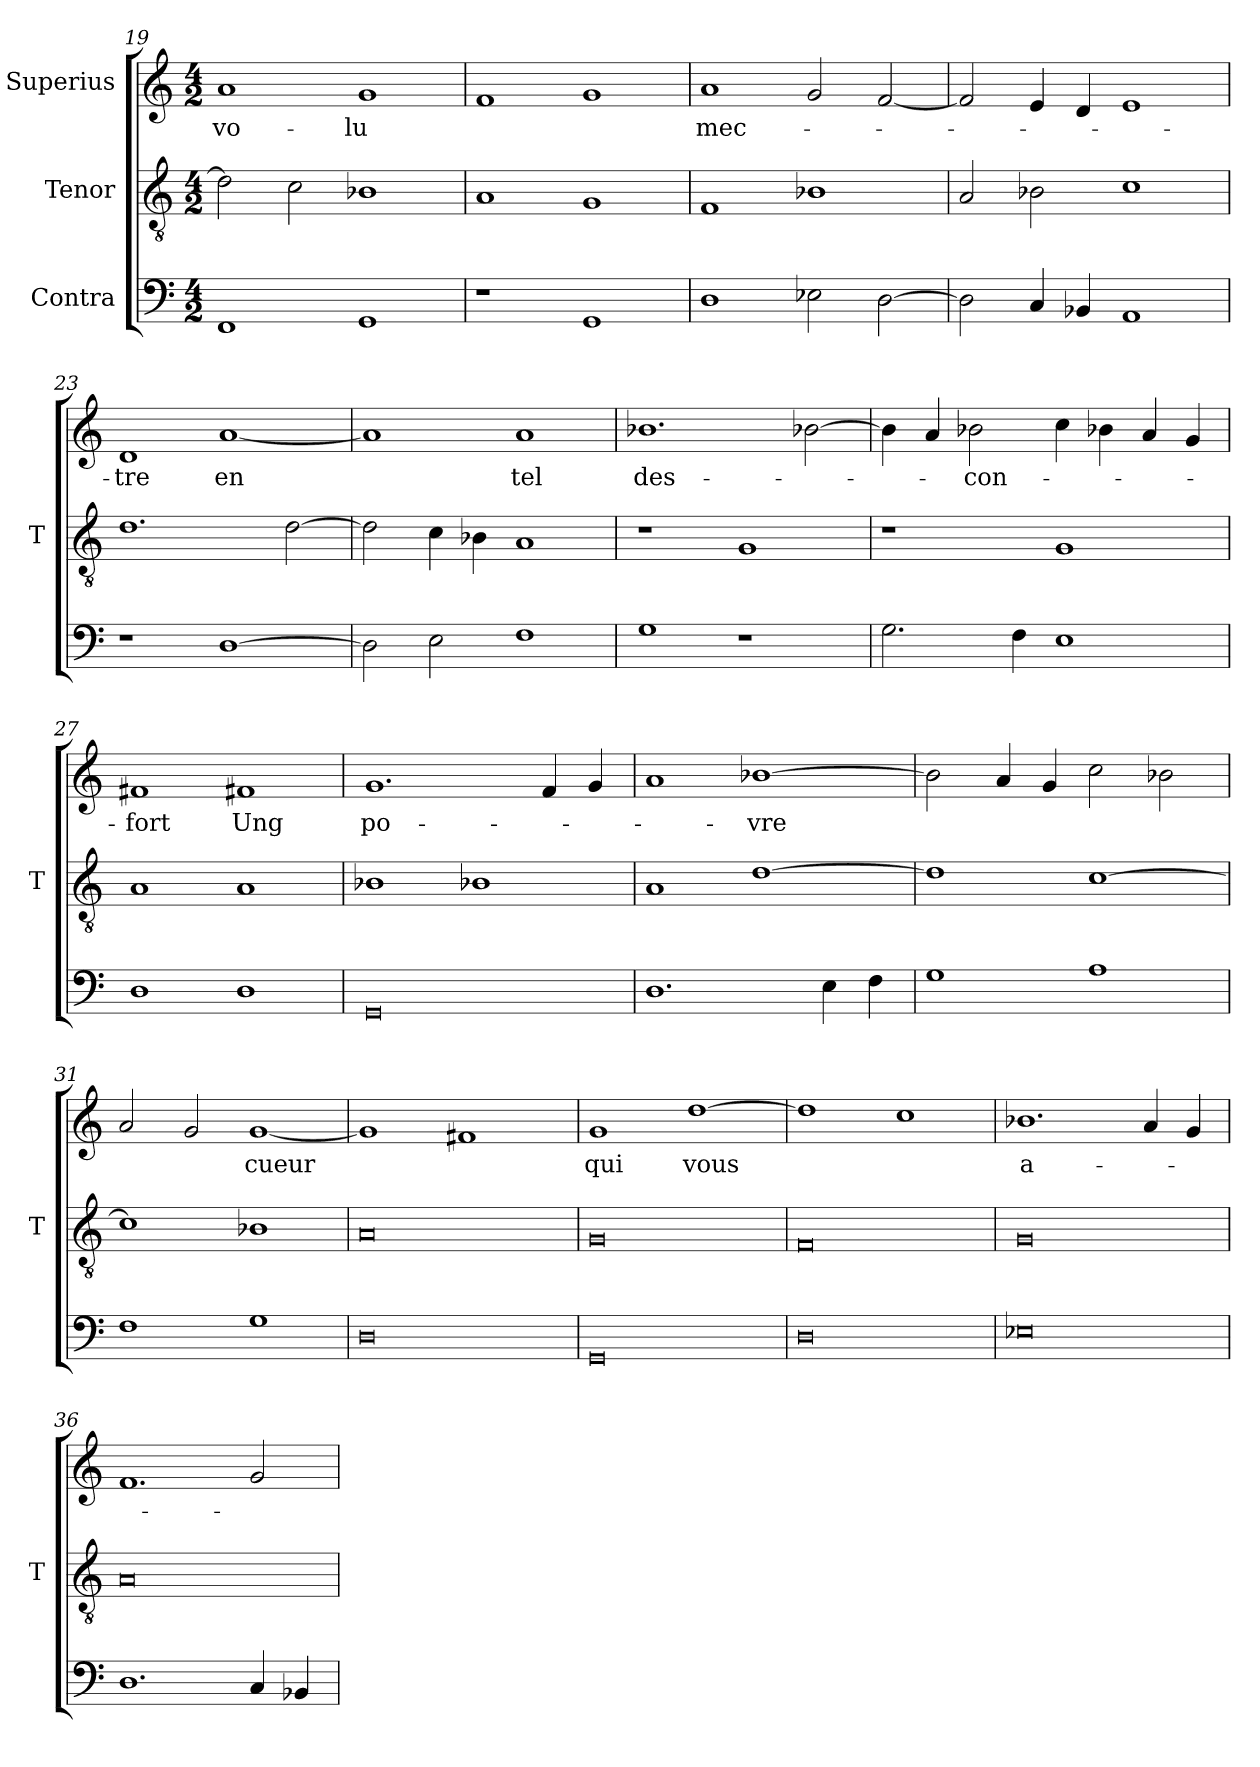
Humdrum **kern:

**kern	**kern	**kern	**text
*part3	*part2	*part1	*part1
*staff3	*staff2	*staff1	*staff1
*I"Contra	*I"Tenor	*I"Superius	*
*	*I'T	*	*
*clefF4	*clefGv2	*clefG2	*
*M4/2	*M4/2	*M4/2	*
=19	=19	=19	=19
1FF	2d]	1a	vo-
.	2c	.	.
1GG	1B-X	1g	-lu
=20	=20	=20	=20
1r	1A	1f	.
1GG	1G	1g	.
=21	=21	=21	=21
1D	1F	1a	mec-
2E-X	1B-X	2g	.
[2D	.	[2f	.
=22	=22	=22	=22
2D]	2A	2f]	.
4C	2B-X	4e	.
4BB-X	.	4d	.
1AA	1c	1e	.
=23	=23	=23	=23
1r	1.d	1d	-tre
[1D	.	[1a	-en
.	[2d	.	.
=24	=24	=24	=24
2D]	2d]	1a]	.
2E	4c	.	.
.	4B-X	.	.
1F	1A	1a	-tel
=25	=25	=25	=25
1G	1r	1.b-X	des-
1r	1G	.	.
.	.	[2b-X	.
=26	=26	=26	=26
2.G	1r	4b-]	.
.	.	4a	.
.	.	2b-X	-con-
4F	.	.	.
1E	1G	4cc	.
.	.	4b-X	.
.	.	4a	.
.	.	4g	.
=27	=27	=27	=27
1D	1A	1f#X	-fort
1D	1A	1f#X	-Ung
=28	=28	=28	=28
0GG	1B-X	1.g	po-
.	1B-X	.	.
.	.	4f	.
.	.	4g	.
=29	=29	=29	=29
1.D	1A	1a	.
.	[1d	[1b-X	-vre
4E	.	.	.
4F	.	.	.
=30	=30	=30	=30
1G	1d]	2b-]	.
.	.	4a	.
.	.	4g	.
1A	[1c	2cc	.
.	.	2b-X	.
=31	=31	=31	=31
1F	1c]	2a	.
.	.	2g	.
1G	1B-X	[1g	-cueur
=32	=32	=32	=32
0D	0A	1g]	.
.	.	1f#X	.
=33	=33	=33	=33
0GG	0G	1g	-qui
.	.	[1dd	-vous
=34	=34	=34	=34
0D	0F	1dd]	.
.	.	1cc	.
=35	=35	=35	=35
0E-X	0G	1.b-X	a-
.	.	4a	.
.	.	4g	.
=36	=36	=36	=36
1.D	0A	1.f	.
4C	.	2g	.
4BB-X	.	.	.
=	=	=	=
*-	*-	*-	*-
